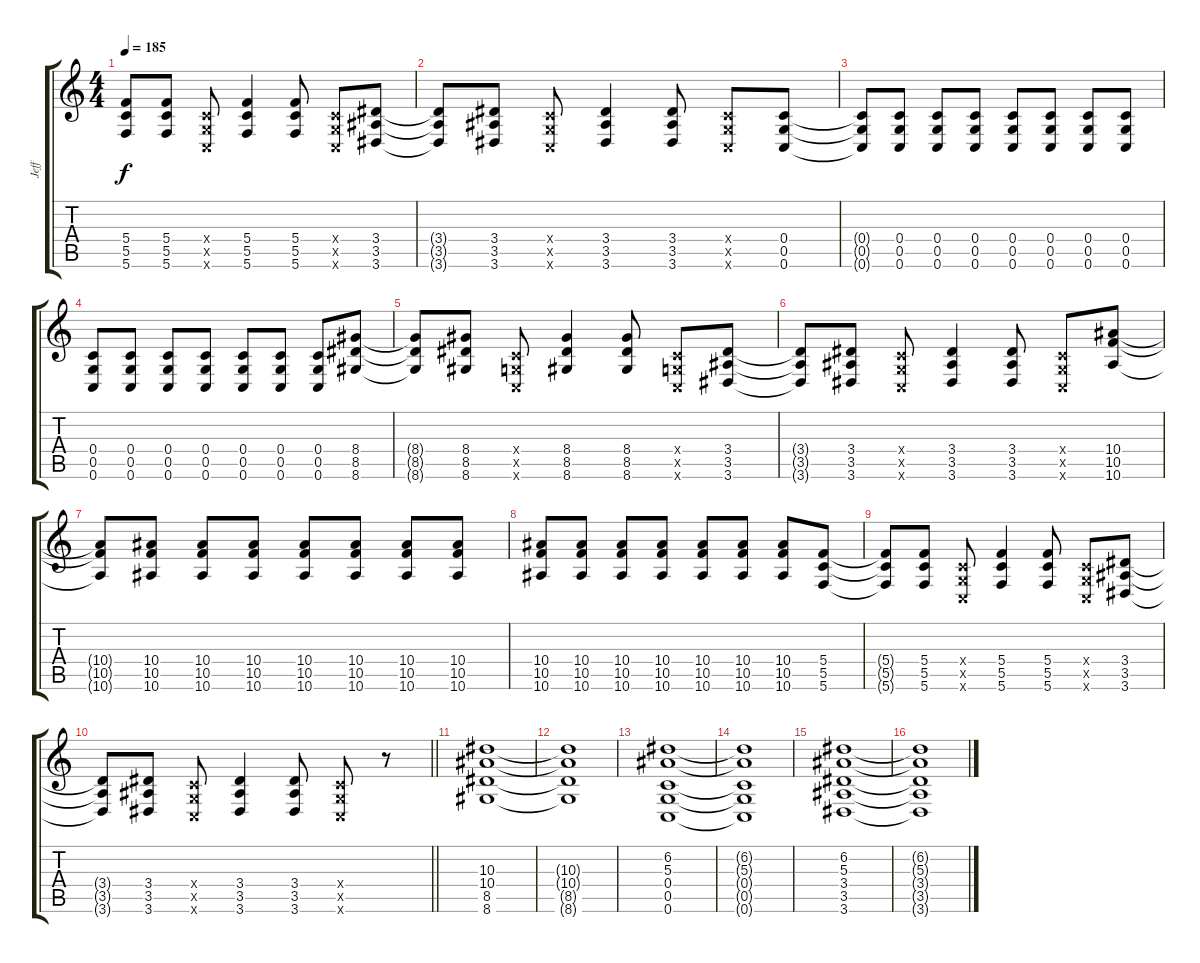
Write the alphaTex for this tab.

\track ("Jeff" "Jeff") {instrument overdrivenguitar}
\staff {score tabs}
\tuning (D4 A3 F3 C3 G2 C2) {hide}
\ts (4 4)
\tempo 185
\clef g2
\ks c
(5.4{t} 5.5{t} 5.6{t}).8{dy f} (5.4 5.5 5.6).8 (0.4{x} 0.5{x} 0.6{x}).8 (5.4 5.5 5.6).4 (5.4 5.5 5.6).8 (0.4{x} 0.5{x} 0.6{x}).8 (3.4 3.5 3.6).8 |
(3.4{t} 3.5{t} 3.6{t}).8 (3.4 3.5 3.6).8 (0.4{x} 0.5{x} 0.6{x}).8 (3.4 3.5 3.6).4 (3.4 3.5 3.6).8 (0.4{x} 0.5{x} 0.6{x}).8 (0.4 0.5 0.6).8 |
(0.4{t} 0.5{t} 0.6{t}).8 (0.4 0.5 0.6).8 (0.4 0.5 0.6).8 (0.4 0.5 0.6).8 (0.4 0.5 0.6).8 (0.4 0.5 0.6).8 (0.4 0.5 0.6).8 (0.4 0.5 0.6).8 |
(0.4 0.5 0.6).8 (0.4 0.5 0.6).8 (0.4 0.5 0.6).8 (0.4 0.5 0.6).8 (0.4 0.5 0.6).8 (0.4 0.5 0.6).8 (0.4 0.5 0.6).8 (8.4 8.5 8.6).8 |
(8.4{t} 8.5{t} 8.6{t}).8 (8.4 8.5 8.6).8 (0.4{x} 0.5{x} 0.6{x}).8 (8.4 8.5 8.6).4 (8.4 8.5 8.6).8 (0.4{x} 0.5{x} 0.6{x}).8 (3.4 3.5 3.6).8 |
(3.4{t} 3.5{t} 3.6{t}).8 (3.4 3.5 3.6).8 (0.4{x} 0.5{x} 0.6{x}).8 (3.4 3.5 3.6).4 (3.4 3.5 3.6).8 (0.4{x} 0.5{x} 0.6{x}).8 (10.4 10.5 10.6).8 |
(10.4{t} 10.5{t} 10.6{t}).8 (10.4 10.5 10.6).8 (10.4 10.5 10.6).8 (10.4 10.5 10.6).8 (10.4 10.5 10.6).8 (10.4 10.5 10.6).8 (10.4 10.5 10.6).8 (10.4 10.5 10.6).8 |
(10.4 10.5 10.6).8 (10.4 10.5 10.6).8 (10.4 10.5 10.6).8 (10.4 10.5 10.6).8 (10.4 10.5 10.6).8 (10.4 10.5 10.6).8 (10.4 10.5 10.6).8 (5.4 5.5 5.6).8 |
(5.4{t} 5.5{t} 5.6{t}).8 (5.4 5.5 5.6).8 (0.4{x} 0.5{x} 0.6{x}).8 (5.4 5.5 5.6).4 (5.4 5.5 5.6).8 (0.4{x} 0.5{x} 0.6{x}).8 (3.4 3.5 3.6).8 |
\barLineRight lightlight
(3.4{t} 3.5{t} 3.6{t}).8 (3.4 3.5 3.6).8 (0.4{x} 0.5{x} 0.6{x}).8 (3.4 3.5 3.6).4 (3.4 3.5 3.6).8 (0.4{x} 0.5{x} 0.6{x}).8 r.8 |
\section ("" "")
(10.3 10.4 8.5 8.6).1 |
(10.3{t} 10.4{t} 8.5{t} 8.6{t}).1 |
(6.2 5.3 0.4 0.5 0.6).1 |
(6.2{t} 5.3{t} 0.4{t} 0.5{t} 0.6{t}).1 |
(6.2 5.3 3.4 3.5 3.6).1 |
(6.2{t} 5.3{t} 3.4{t} 3.5{t} 3.6{t}).1
